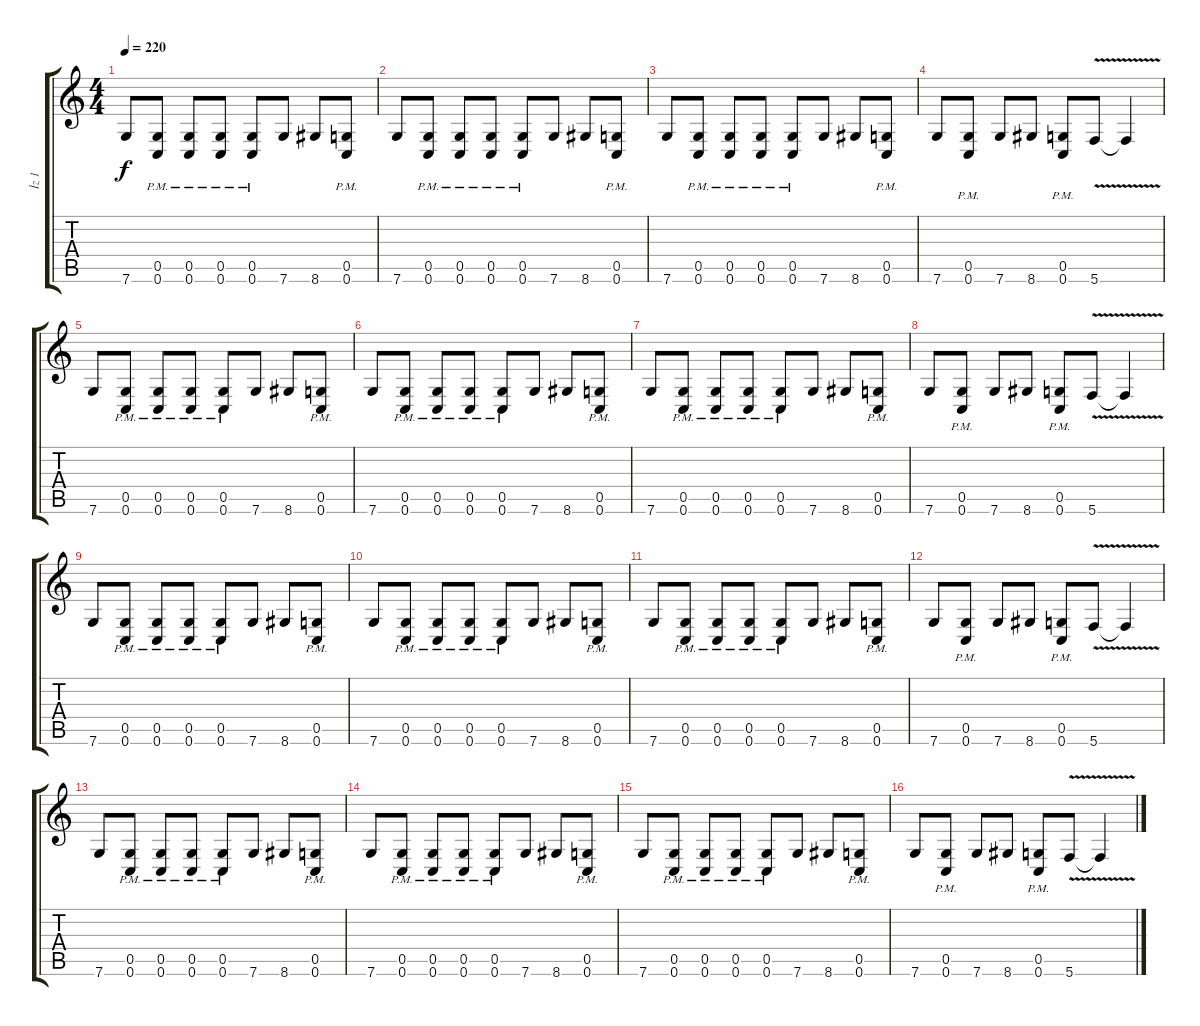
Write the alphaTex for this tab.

\track ("İz 1" "İz 1") {instrument distortionguitar}
\staff {score tabs}
\tuning (D4 A3 F3 C3 G2 C2) {hide}
\ts (4 4)
\tempo 220
\clef g2
\ks c
7.6.8{dy f instrument distortionguitar} (0.5{pm} 0.6{pm}).8 (0.5{pm} 0.6{pm}).8 (0.5{pm} 0.6{pm}).8 (0.5{pm} 0.6{pm}).8 7.6.8 8.6.8 (0.5{pm} 0.6{pm}).8 |
7.6.8 (0.5{pm} 0.6{pm}).8 (0.5{pm} 0.6{pm}).8 (0.5{pm} 0.6{pm}).8 (0.5{pm} 0.6{pm}).8 7.6.8 8.6.8 (0.5{pm} 0.6{pm}).8 |
7.6.8 (0.5{pm} 0.6{pm}).8 (0.5{pm} 0.6{pm}).8 (0.5{pm} 0.6{pm}).8 (0.5{pm} 0.6{pm}).8 7.6.8 8.6.8 (0.5{pm} 0.6{pm}).8 |
7.6.8 (0.5{pm} 0.6{pm}).8 7.6.8 8.6.8 (0.5{pm} 0.6{pm}).8 5.6{v}.8 5.6{t}.4 |
7.6.8 (0.5{pm} 0.6{pm}).8 (0.5{pm} 0.6{pm}).8 (0.5{pm} 0.6{pm}).8 (0.5{pm} 0.6{pm}).8 7.6.8 8.6.8 (0.5{pm} 0.6{pm}).8 |
7.6.8 (0.5{pm} 0.6{pm}).8 (0.5{pm} 0.6{pm}).8 (0.5{pm} 0.6{pm}).8 (0.5{pm} 0.6{pm}).8 7.6.8 8.6.8 (0.5{pm} 0.6{pm}).8 |
7.6.8 (0.5{pm} 0.6{pm}).8 (0.5{pm} 0.6{pm}).8 (0.5{pm} 0.6{pm}).8 (0.5{pm} 0.6{pm}).8 7.6.8 8.6.8 (0.5{pm} 0.6{pm}).8 |
7.6.8 (0.5{pm} 0.6{pm}).8 7.6.8 8.6.8 (0.5{pm} 0.6{pm}).8 5.6{v}.8 5.6{t}.4 |
7.6.8 (0.5{pm} 0.6{pm}).8 (0.5{pm} 0.6{pm}).8 (0.5{pm} 0.6{pm}).8 (0.5{pm} 0.6{pm}).8 7.6.8 8.6.8 (0.5{pm} 0.6{pm}).8 |
7.6.8 (0.5{pm} 0.6{pm}).8 (0.5{pm} 0.6{pm}).8 (0.5{pm} 0.6{pm}).8 (0.5{pm} 0.6{pm}).8 7.6.8 8.6.8 (0.5{pm} 0.6{pm}).8 |
7.6.8 (0.5{pm} 0.6{pm}).8 (0.5{pm} 0.6{pm}).8 (0.5{pm} 0.6{pm}).8 (0.5{pm} 0.6{pm}).8 7.6.8 8.6.8 (0.5{pm} 0.6{pm}).8 |
7.6.8 (0.5{pm} 0.6{pm}).8 7.6.8 8.6.8 (0.5{pm} 0.6{pm}).8 5.6{v}.8 5.6{t}.4 |
7.6.8 (0.5{pm} 0.6{pm}).8 (0.5{pm} 0.6{pm}).8 (0.5{pm} 0.6{pm}).8 (0.5{pm} 0.6{pm}).8 7.6.8 8.6.8 (0.5{pm} 0.6{pm}).8 |
7.6.8 (0.5{pm} 0.6{pm}).8 (0.5{pm} 0.6{pm}).8 (0.5{pm} 0.6{pm}).8 (0.5{pm} 0.6{pm}).8 7.6.8 8.6.8 (0.5{pm} 0.6{pm}).8 |
7.6.8 (0.5{pm} 0.6{pm}).8 (0.5{pm} 0.6{pm}).8 (0.5{pm} 0.6{pm}).8 (0.5{pm} 0.6{pm}).8 7.6.8 8.6.8 (0.5{pm} 0.6{pm}).8 |
7.6.8 (0.5{pm} 0.6{pm}).8 7.6.8 8.6.8 (0.5{pm} 0.6{pm}).8 5.6{v}.8 5.6{t}.4
